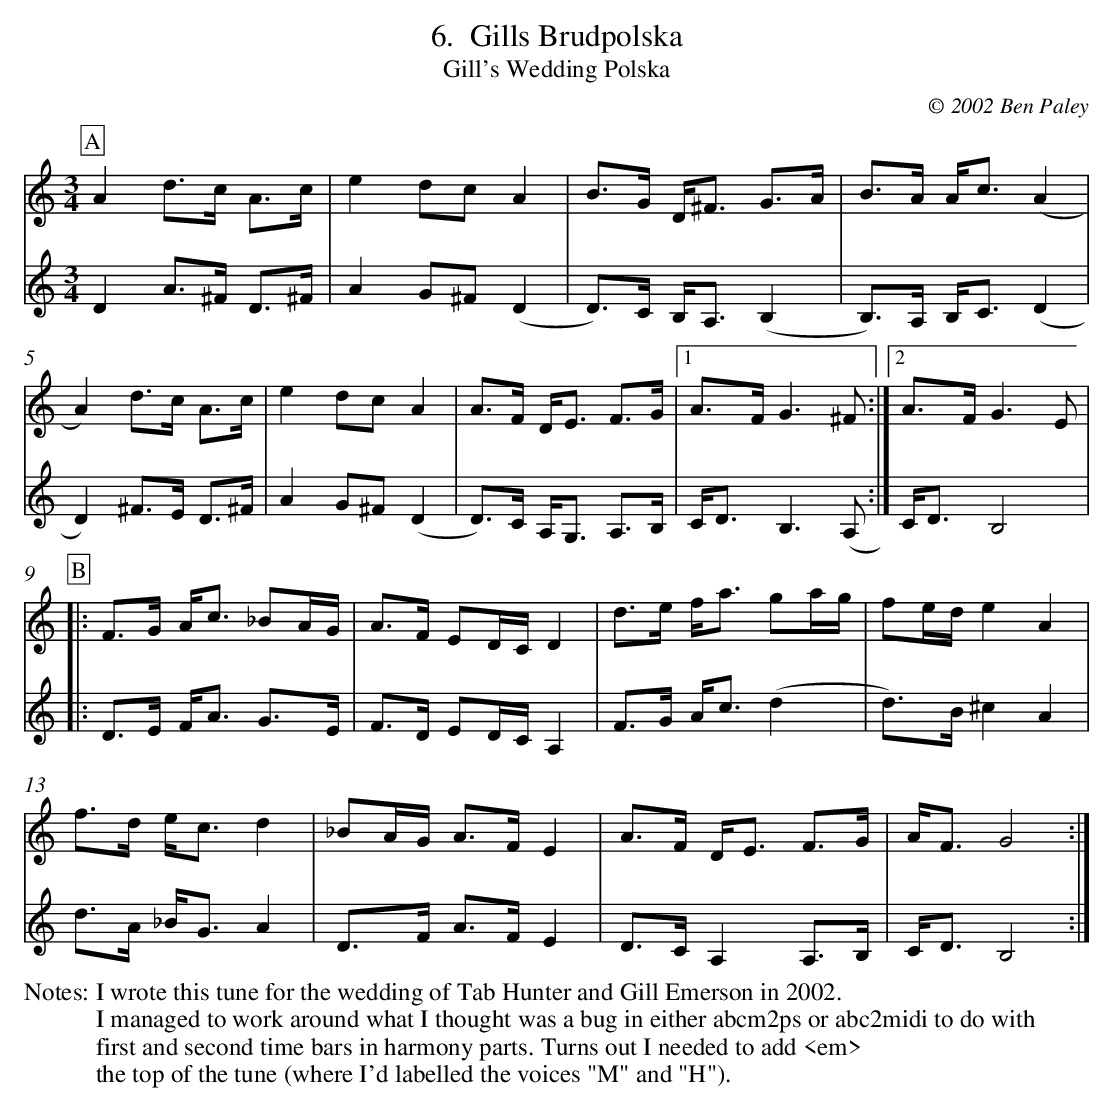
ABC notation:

X:1
T:Gills Brudpolska
T:Gill's Wedding Polska
L:1/8
M:3/4
C:© 2002 Ben Paley
K:D Dorian
%%score M|H
V:M
P:A
A2 d>c A>c | e2 dc A2 | B>G D<^F G>A | B>A A<c (A2 |
A2) d>c A>c | e2 dc A2 | A>F D<E F>G |1 A>F G3^F :|2 A>F G3E |
P:B
|: F>G A<c _BA/2G/2 | A>F ED/2C/2 D2 | d>e f<a ga/2g/2 | fe/2d/2 e2 A2 |
f>d e<c d2 | _BA/2G/2 A>F E2 | A>F D<E F>G | A<F G4 :|
V:H
P:A
D2 A>^F D>^F | A2 G^F (D2 | D)>C B,<A, (B,2 | B,)>A, B,<C (D2 |
D2) ^F>E D>^F | A2 G^F (D2 | D)>C A,<G, A,>B, |1 C<D  B,3(A, :|2 C<D B,4 |
P:B
|: D>E F<A G>E | F>D ED/2C/2 A,2 | F>G A<c (d2 | d)>B ^c2 A2 |
d>A _B<G A2 | D>F A>F E2 | D>C A,2 A,>B, | C<D B,4 :|
